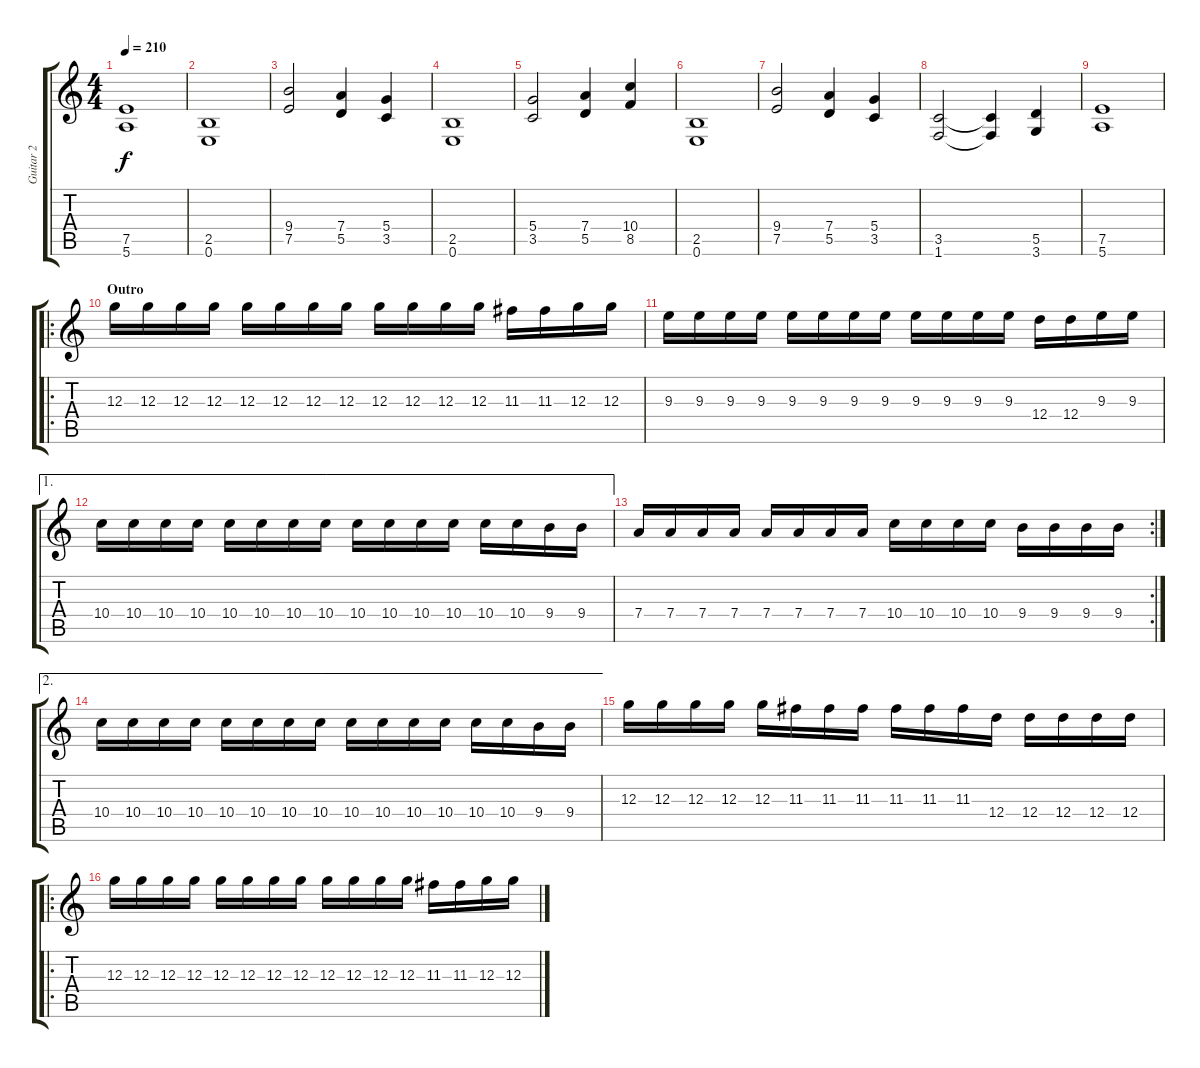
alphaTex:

\track ("Guitar 2" "Guitar 2") {instrument overdrivenguitar}
\staff {score tabs}
\tuning (E4 B3 G3 D3 A2 E2) {hide}
\ts (4 4)
\tempo 210
\clef g2
\ks c
(7.5 5.6).1{dy f} |
(2.5 0.6).1 |
(9.4 7.5).2 (7.4 5.5).4 (5.4 3.5).4 |
(2.5 0.6).1 |
(5.4 3.5).2 (7.4 5.5).4 (10.4 8.5).4 |
(2.5 0.6).1 |
(9.4 7.5).2 (7.4 5.5).4 (5.4 3.5).4 |
(3.5 1.6).2 (3.5{t} 1.6{t}).4 (5.5 3.6).4 |
(7.5 5.6).1 |
\ro
\section ("" "Outro")
12.3.16 12.3.16 12.3.16 12.3.16 12.3.16 12.3.16 12.3.16 12.3.16 12.3.16 12.3.16 12.3.16 12.3.16 11.3.16 11.3.16 12.3.16 12.3.16 |
9.3.16 9.3.16 9.3.16 9.3.16 9.3.16 9.3.16 9.3.16 9.3.16 9.3.16 9.3.16 9.3.16 9.3.16 12.4.16 12.4.16 9.3.16 9.3.16 |
\ae 1
10.4.16 10.4.16 10.4.16 10.4.16 10.4.16 10.4.16 10.4.16 10.4.16 10.4.16 10.4.16 10.4.16 10.4.16 10.4.16 10.4.16 9.4.16 9.4.16 |
\rc 2
7.4.16 7.4.16 7.4.16 7.4.16 7.4.16 7.4.16 7.4.16 7.4.16 10.4.16 10.4.16 10.4.16 10.4.16 9.4.16 9.4.16 9.4.16 9.4.16 |
\ae 2
10.4.16 10.4.16 10.4.16 10.4.16 10.4.16 10.4.16 10.4.16 10.4.16 10.4.16 10.4.16 10.4.16 10.4.16 10.4.16 10.4.16 9.4.16 9.4.16 |
12.3.16 12.3.16 12.3.16 12.3.16 12.3.16 11.3.16 11.3.16 11.3.16 11.3.16 11.3.16 11.3.16 12.4.16 12.4.16 12.4.16 12.4.16 12.4.16 |
\ro
12.3.16 12.3.16 12.3.16 12.3.16 12.3.16 12.3.16 12.3.16 12.3.16 12.3.16 12.3.16 12.3.16 12.3.16 11.3.16 11.3.16 12.3.16 12.3.16
